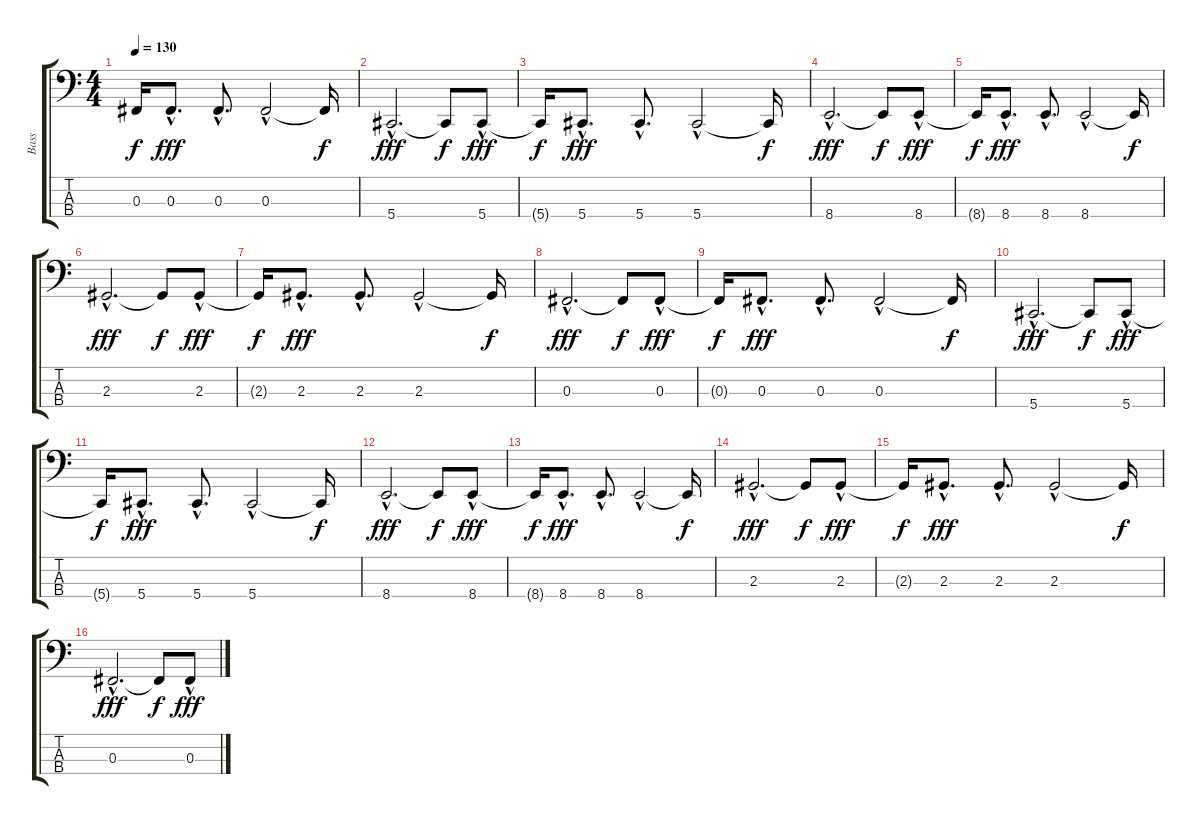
\track ("Bass" "Bass") {instrument electricbasspick}
\staff {score tabs}
\tuning (E2 B1 Gb1 Ab0) {hide}
\ts (4 4)
\tempo 130
\clef f4
\ks c
0.3{t}.16{dy f} 0.3{hac}.8{d dy fff} 0.3{hac}.8{d} 0.3{hac}.2 0.3{t}.16{dy f} |
5.4{hac}.2{d dy fff} 5.4{t}.8{dy f} 5.4{hac}.8{dy fff} |
5.4{t}.16{dy f} 5.4{hac}.8{d dy fff} 5.4{hac}.8{d} 5.4{hac}.2 5.4{t}.16{dy f} |
8.4{hac}.2{d dy fff} 8.4{t}.8{dy f} 8.4{hac}.8{dy fff} |
8.4{t}.16{dy f} 8.4{hac}.8{d dy fff} 8.4{hac}.8{d} 8.4{hac}.2 8.4{t}.16{dy f} |
2.3{hac}.2{d dy fff} 2.3{t}.8{dy f} 2.3{hac}.8{dy fff} |
2.3{t}.16{dy f} 2.3{hac}.8{d dy fff} 2.3{hac}.8{d} 2.3{hac}.2 2.3{t}.16{dy f} |
0.3{hac}.2{d dy fff} 0.3{t}.8{dy f} 0.3{hac}.8{dy fff} |
0.3{t}.16{dy f} 0.3{hac}.8{d dy fff} 0.3{hac}.8{d} 0.3{hac}.2 0.3{t}.16{dy f} |
5.4{hac}.2{d dy fff} 5.4{t}.8{dy f} 5.4{hac}.8{dy fff} |
5.4{t}.16{dy f} 5.4{hac}.8{d dy fff} 5.4{hac}.8{d} 5.4{hac}.2 5.4{t}.16{dy f} |
8.4{hac}.2{d dy fff} 8.4{t}.8{dy f} 8.4{hac}.8{dy fff} |
8.4{t}.16{dy f} 8.4{hac}.8{d dy fff} 8.4{hac}.8{d} 8.4{hac}.2 8.4{t}.16{dy f} |
2.3{hac}.2{d dy fff} 2.3{t}.8{dy f} 2.3{hac}.8{dy fff} |
2.3{t}.16{dy f} 2.3{hac}.8{d dy fff} 2.3{hac}.8{d} 2.3{hac}.2 2.3{t}.16{dy f} |
0.3{hac}.2{d dy fff} 0.3{t}.8{dy f} 0.3{hac}.8{dy fff}
